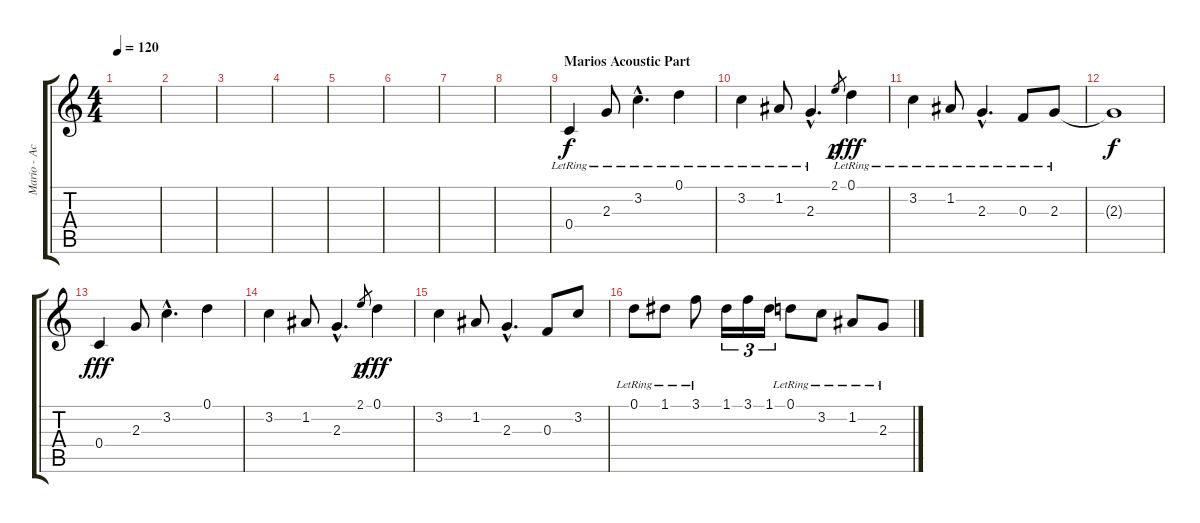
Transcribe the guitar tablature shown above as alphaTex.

\track ("Mario - Ac." "Mario - Ac") {instrument acousticguitarsteel}
\staff {score tabs}
\tuning (D4 A3 F3 C3 G2 C2) {hide}
\ts (4 4)
\tempo 120
\clef g2
\ks c
|
|
|
|
|
|
|
|
\section ("" "Marios Acoustic Part  ")
0.4{lr}.4 2.3{lr}.8 3.2{hac lr}.4{d} 0.1{lr}.4 |
3.2{lr}.4 1.2{lr}.8 2.3{hac lr}.4{d} 2.1.8{gr dy p} 0.1{lr}.4{dy fff} |
3.2{lr}.4 1.2{lr}.8 2.3{hac lr}.4{d} 0.3{lr}.8 2.3{lr}.8 |
2.3{t}.1{dy f} |
0.4.4{dy fff} 2.3.8 3.2{hac}.4{d} 0.1.4 |
3.2.4 1.2.8 2.3{hac}.4{d} 2.1.8{gr dy p} 0.1.4{dy fff} |
3.2.4 1.2.8 2.3{hac}.4{d} 0.3.8 3.2.8 |
0.1{lr}.8 1.1{lr}.8 3.1{lr}.8 1.1.16{tu (3 2)} 3.1.16{tu (3 2)} 1.1.16{tu (3 2)} 0.1{lr}.8 3.2{lr}.8 1.2{lr}.8 2.3{lr}.8
